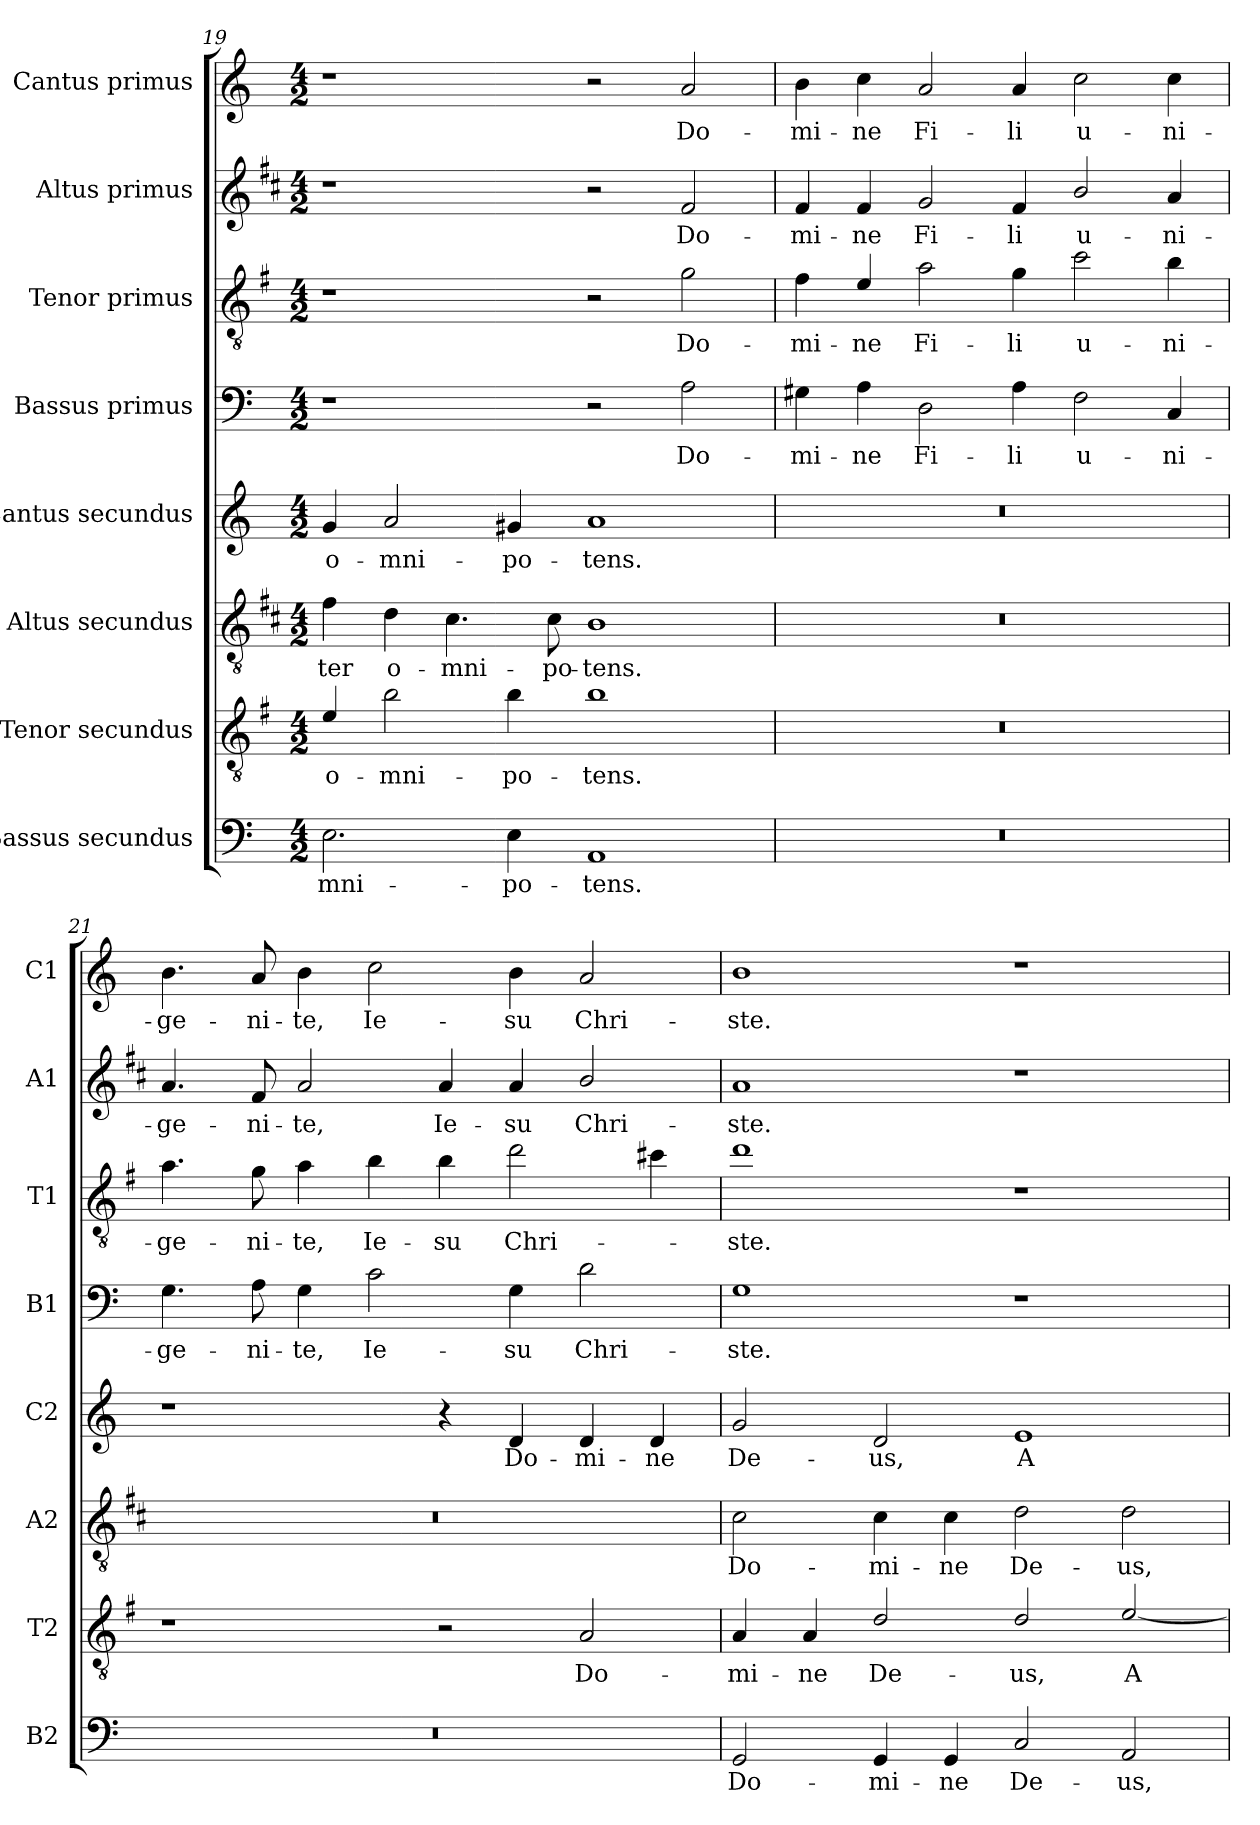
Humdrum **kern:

**kern	**text	**kern	**text	**kern	**text	**kern	**text	**kern	**text	**kern	**text	**kern	**text	**kern	**text
*part8	*part8	*part7	*part7	*part6	*part6	*part5	*part5	*part4	*part4	*part3	*part3	*part2	*part2	*part1	*part1
*staff8	*staff8	*staff7	*staff7	*staff6	*staff6	*staff5	*staff5	*staff4	*staff4	*staff3	*staff3	*staff2	*staff2	*staff1	*staff1
*I"Bassus secundus	*	*I"Tenor secundus	*	*I"Altus secundus	*	*I"Cantus secundus	*	*I"Bassus primus	*	*I"Tenor primus	*	*I"Altus primus	*	*I"Cantus primus	*
*I'B2	*	*I'T2	*	*I'A2	*	*I'C2	*	*I'B1	*	*I'T1	*	*I'A1	*	*I'C1	*
*clefF4	*	*clefGv2	*	*clefGv2	*	*clefG2	*	*clefF4	*	*clefGv2	*	*clefG2	*	*clefG2	*
*	*	*ITrd4c7	*	*ITrd1c2	*	*	*	*	*	*ITrd4c7	*	*ITrd1c2	*	*	*
*k[]	*	*k[]	*	*k[]	*	*k[]	*	*k[]	*	*k[]	*	*k[]	*	*k[]	*
*C:	*	*C:	*	*C:	*	*C:	*	*C:	*	*C:	*	*C:	*	*C:	*
*M4/2	*	*M4/2	*	*M4/2	*	*M4/2	*	*M4/2	*	*M4/2	*	*M4/2	*	*M4/2	*
=19	=19	=19	=19	=19	=19	=19	=19	=19	=19	=19	=19	=19	=19	=19	=19
!	!LO:LY:b	!	!LO:LY:b	!	!LO:LY:b	!	!LO:LY:b	!	!	!	!	!	!	!	!
2.E\	-mni-	4A/	o-	4e\	-ter	4g/	o-	1r	.	1r	.	1r	.	1r	.
!	!	!	!LO:LY:b	!	!LO:LY:b	!	!LO:LY:b	!	!	!	!	!	!	!	!
.	.	2e\	-mni-	4c\	o-	2a/	-mni-	.	.	.	.	.	.	.	.
!	!	!	!	!	!LO:LY:b	!	!	!	!	!	!	!	!	!	!
.	.	.	.	4.B\	-mni-	.	.	.	.	.	.	.	.	.	.
!	!LO:LY:b	!	!LO:LY:b	!	!	!	!LO:LY:b	!	!	!	!	!	!	!	!
4E\	-po-	4e\	-po-	.	.	4g#X/	-po-	.	.	.	.	.	.	.	.
!	!	!	!	!	!LO:LY:b	!	!	!	!	!	!	!	!	!	!
.	.	.	.	8B\	-po-	.	.	.	.	.	.	.	.	.	.
!	!LO:LY:b	!	!LO:LY:b	!	!LO:LY:b	!	!LO:LY:b	!	!	!	!	!	!	!	!
1AA	-tens.	1e	-tens.	1A	-tens.	1a	-tens.	2r	.	2r	.	2r	.	2r	.
!	!	!	!	!	!	!	!	!	!LO:LY:b	!	!LO:LY:b	!	!LO:LY:b	!	!LO:LY:b
.	.	.	.	.	.	.	.	2A\	Do-	2c\	Do-	2e/	Do-	2a/	Do-
!!LO:PB:g=z
=20	=20	=20	=20	=20	=20	=20	=20	=20	=20	=20	=20	=20	=20	=20	=20
!	!	!	!	!	!	!	!	!	!LO:LY:b	!	!LO:LY:b	!	!LO:LY:b	!	!LO:LY:b
0r	.	0r	.	0r	.	0r	.	4G#X\	-mi-	4B\	-mi-	4e/	-mi-	4b\	-mi-
!	!	!	!	!	!	!	!	!	!LO:LY:b	!	!LO:LY:b	!	!LO:LY:b	!	!LO:LY:b
.	.	.	.	.	.	.	.	4A\	-ne	4A/	-ne	4e/	-ne	4cc\	-ne
!	!	!	!	!	!	!	!	!	!LO:LY:b	!	!LO:LY:b	!	!LO:LY:b	!	!LO:LY:b
.	.	.	.	.	.	.	.	2D\	Fi-	2d\	Fi-	2f/	Fi-	2a/	Fi-
!	!	!	!	!	!	!	!	!	!LO:LY:b	!	!LO:LY:b	!	!LO:LY:b	!	!LO:LY:b
.	.	.	.	.	.	.	.	4A\	-li	4c\	-li	4e/	-li	4a/	-li
!	!	!	!	!	!	!	!	!	!LO:LY:b	!	!LO:LY:b	!	!LO:LY:b	!	!LO:LY:b
.	.	.	.	.	.	.	.	2F\	u-	2f\	u-	2a/	u-	2cc\	u-
!	!	!	!	!	!	!	!	!	!LO:LY:b	!	!LO:LY:b	!	!LO:LY:b	!	!LO:LY:b
.	.	.	.	.	.	.	.	4C/	-ni-	4e\	-ni-	4g/	-ni-	4cc\	-ni-
=21	=21	=21	=21	=21	=21	=21	=21	=21	=21	=21	=21	=21	=21	=21	=21
!	!	!	!	!	!	!	!	!	!LO:LY:b	!	!LO:LY:b	!	!LO:LY:b	!	!LO:LY:b
0r	.	1r	.	0r	.	1r	.	4.G\	-ge-	4.d\	-ge-	4.g/	-ge-	4.b\	-ge-
!	!	!	!	!	!	!	!	!	!LO:LY:b	!	!LO:LY:b	!	!LO:LY:b	!	!LO:LY:b
.	.	.	.	.	.	.	.	8A\	-ni-	8c\	-ni-	8e/	-ni-	8a/	-ni-
!	!	!	!	!	!	!	!	!	!LO:LY:b	!	!LO:LY:b	!	!LO:LY:b	!	!LO:LY:b
.	.	.	.	.	.	.	.	4G\	-te,	4d\	-te,	2g/	-te,	4b\	-te,
!	!	!	!	!	!	!	!	!	!LO:LY:b	!	!LO:LY:b	!	!	!	!LO:LY:b
.	.	.	.	.	.	.	.	2c\	Ie-	4e\	Ie-	.	.	2cc\	Ie-
!	!	!	!	!	!	!	!	!	!	!	!LO:LY:b	!	!LO:LY:b	!	!
.	.	2r	.	.	.	4r	.	.	.	4e\	-su	4g/	Ie-	.	.
!	!	!	!	!	!	!	!LO:LY:b	!	!LO:LY:b	!	!LO:LY:b	!	!LO:LY:b	!	!LO:LY:b
.	.	.	.	.	.	4d/	Do-	4G\	-su	2g\	Chri-	4g/	-su	4b\	-su
!	!	!	!LO:LY:b	!	!	!	!LO:LY:b	!	!LO:LY:b	!	!	!	!LO:LY:b	!	!LO:LY:b
.	.	2D/	Do-	.	.	4d/	-mi-	2d\	Chri-	.	.	2a/	Chri-	2a/	Chri-
!	!	!	!	!	!	!	!LO:LY:b	!	!	!	!	!	!	!	!
.	.	.	.	.	.	4d/	-ne	.	.	4f#X\	.	.	.	.	.
=22	=22	=22	=22	=22	=22	=22	=22	=22	=22	=22	=22	=22	=22	=22	=22
!	!LO:LY:b	!	!LO:LY:b	!	!LO:LY:b	!	!LO:LY:b	!	!LO:LY:b	!	!LO:LY:b	!	!LO:LY:b	!	!LO:LY:b
2GG/	Do-	4D/	-mi-	2B\	Do-	2g/	De-	1G	-ste.	1g	-ste.	1g	-ste.	1b	-ste.
!	!	!	!LO:LY:b	!	!	!	!	!	!	!	!	!	!	!	!
.	.	4D/	-ne	.	.	.	.	.	.	.	.	.	.	.	.
!	!LO:LY:b	!	!LO:LY:b	!	!LO:LY:b	!	!LO:LY:b	!	!	!	!	!	!	!	!
4GG/	-mi-	2G/	De-	4B\	-mi-	2d/	-us,	.	.	.	.	.	.	.	.
!	!LO:LY:b	!	!	!	!LO:LY:b	!	!	!	!	!	!	!	!	!	!
4GG/	-ne	.	.	4B\	-ne	.	.	.	.	.	.	.	.	.	.
!	!LO:LY:b	!	!LO:LY:b	!	!LO:LY:b	!	!LO:LY:b	!	!	!	!	!	!	!	!
2C/	De-	2G/	-us,	2c\	De-	1e	A-	1r	.	1r	.	1r	.	1r	.
!	!LO:LY:b	!	!LO:LY:b	!	!LO:LY:b	!	!	!	!	!	!	!	!	!	!
2AA/	-us,	[2A/	A-	2c\	-us,	.	.	.	.	.	.	.	.	.	.
=	=	=	=	=	=	=	=	=	=	=	=	=	=	=	=
*-	*-	*-	*-	*-	*-	*-	*-	*-	*-	*-	*-	*-	*-	*-	*-
